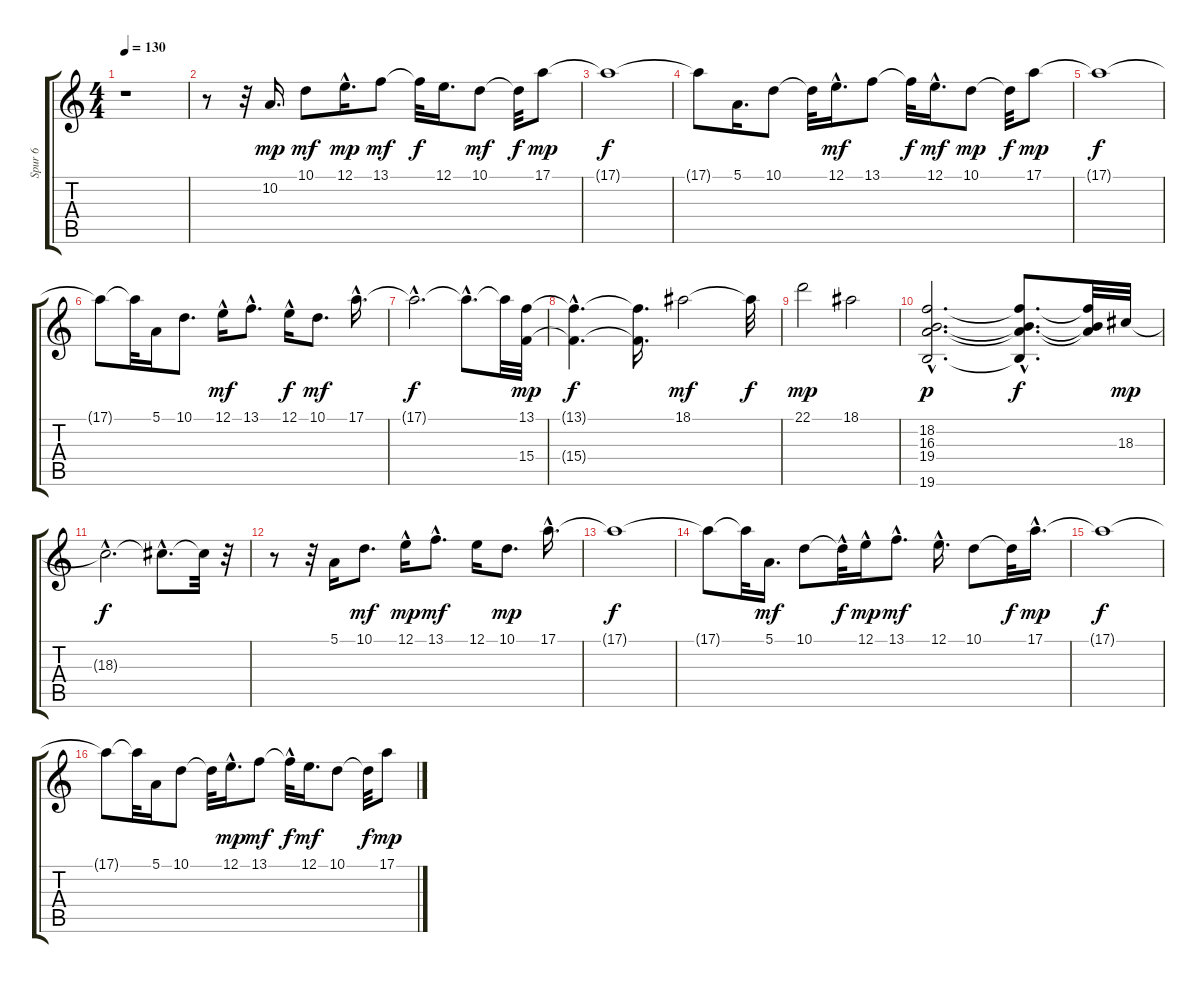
\track ("Spur 6" "Spur 6") {instrument stringensemble1}
\staff {score tabs}
\tuning (E4 B3 G3 D3 A2 E2) {hide}
\ts (4 4)
\tempo 130
\clef g2
\ks c
r.1{dy mp} |
r.8 r.32 10.2.16{d} 10.1.8{dy mf} 12.1{hac}.16{d dy mp} 13.1.8{dy mf} 13.1{t}.32{dy f} 12.1.16{d} 10.1.8{dy mf} 10.1{t}.32{dy f} 17.1.8{dy mp} |
17.1{t}.1{dy f} |
17.1{t}.8 5.1.16{d} 10.1.8 10.1{t}.32 12.1{hac}.16{d dy mf} 13.1.8 13.1{t}.32{dy f} 12.1{hac}.16{d dy mf} 10.1.8{dy mp} 10.1{t}.32{dy f} 17.1.8{dy mp} |
17.1{t}.1{dy f} |
17.1{t}.8 17.1{t}.32 5.1.16 10.1.8{d} 12.1{hac}.16{dy mf} 13.1{hac}.8{d} 12.1{hac}.16{dy f} 10.1.8{d dy mf} 17.1{hac}.16{d} |
17.1{hac t}.2{d dy f} 17.1{hac t}.8{d} 17.1{t}.32 (13.1 15.4).32{dy mp} |
(13.1{hac t} 15.4{hac t}).4{d dy f} (13.1{t} 15.4{t}).16{d} 18.1.2{dy mf} 18.1{t}.32{dy f} |
22.1.2{dy mp} 18.1.2 |
(18.2{hac} 16.3{hac} 19.4{hac} 19.6{hac}).2{d dy p} (18.2{hac t} 16.3{hac t} 19.4{hac t} 19.6{t}).8{d dy f} (18.2{t} 16.3{t} 19.4{t}).32 18.3.32{dy mp} |
18.3{hac t}.2{d dy f} 18.3{hac t}.8{d} 18.3{t}.32 r.32 |
r.8 r.32 5.1.16 10.1.8{d dy mf} 12.1{hac}.16{dy mp} 13.1{hac}.8{d dy mf} 12.1.16 10.1.8{d dy mp} 17.1{hac}.16{d} |
17.1{t}.1{dy f} |
17.1{t}.8 17.1{t}.32 5.1.16{d dy mf} 10.1.8 10.1{hac t}.32{dy f} 12.1{hac}.16{dy mp} 13.1{hac}.8{d dy mf} 12.1{hac}.16{d} 10.1.8 10.1{t}.32{dy f} 17.1{hac}.16{d dy mp} |
17.1{t}.1{dy f} |
17.1{t}.8 17.1{t}.32 5.1.16 10.1.8 10.1{t}.32 12.1{hac}.16{d dy mp} 13.1.8{dy mf} 13.1{hac t}.32{dy f} 12.1.16{d dy mf} 10.1.8 10.1{t}.32{dy f} 17.1.8{dy mp}
